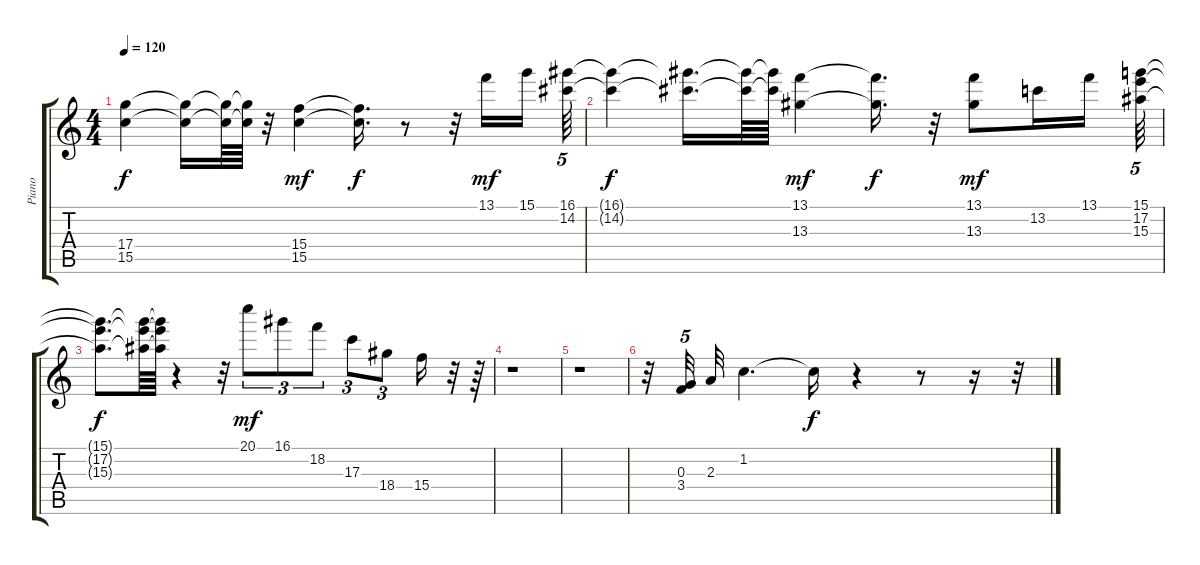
\track ("Piano" "Piano") {instrument acousticguitarnylon}
\staff {score tabs}
\tuning (E4 B3 G3 D3 A2 E2) {hide}
\ts (4 4)
\tempo 120
\clef g2
\ks c
(17.4{t} 15.5{t}).4{dy f} (17.4{t} 15.5{t}).16 (17.4{t} 15.5{t}).64 (17.4{t} 15.5{t}).64 r.32 (15.4 15.5).4{dy mf volume 12} (15.4{t} 15.5{t}).16{d dy f} r.8 r.32 13.1.16{dy mf volume 11} 15.1.16{volume 11} (16.1 14.2).64{tu (5 4) volume 11} |
(16.1{t} 14.2{t}).4{dy f} (16.1{t} 14.2{t}).16{d} (16.1{t} 14.2{t}).64 (16.1{t} 14.2{t}).64 (13.1 13.3).4{dy mf volume 11} (13.1{t} 13.3{t}).16{d dy f} r.32 (13.1 13.3).8{dy mf volume 10} 13.2.16{volume 10} 13.1.16{volume 10} (15.1 17.2 15.3).64{tu (5 4) volume 10} |
(15.1{t} 17.2{t} 15.3{t}).8{d dy f} (15.1{t} 17.2{t} 15.3{t}).64 (15.1{t} 17.2{t} 15.3{t}).64 r.4 r.32 20.1.8{tu (3 2) dy mf volume 9} 16.1.8{tu (3 2) volume 8} 18.2.8{tu (3 2) volume 8} 17.3.8{tu (3 2)} 18.4.8{tu (3 2)} 15.4.16{volume 8} r.32 r.64 |
r.1 |
r.1 |
r.32 (0.3 3.4).32{tu (5 4) volume 8} 2.3.32 1.2.4{d} 1.2{t}.16{dy f} r.4 r.8 r.16 r.32
